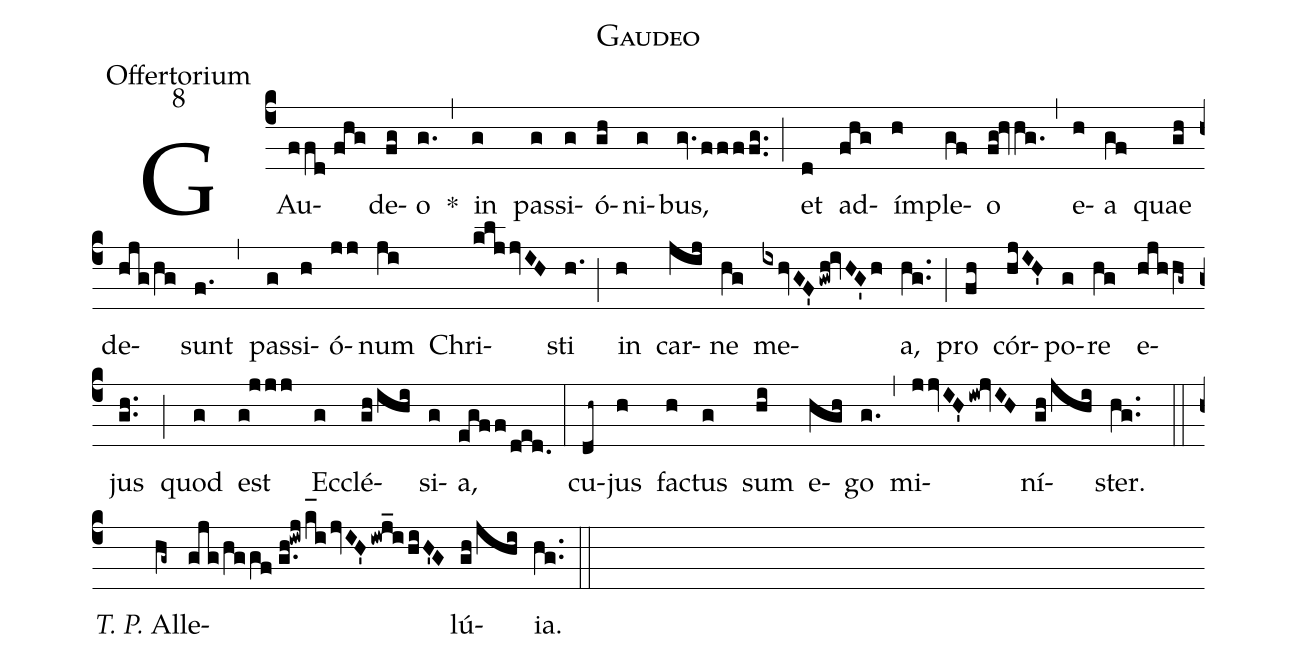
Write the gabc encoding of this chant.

name:Gaudeo;
office-part:Offertorium;
mode:8;
%%
(c4) GAu(ffd//fhg)de(fg)o(g.) *(,) in(g) pas(g)si(g)ó(gh)ni(g)bus,(gv.ffffg..) (;) et(d) ad(fhg)ím(h)ple(gf)o(fg!hvhg.) (,) e(h)a(gf) quae(gh) de(hjg/hg)sunt(f.) (,) pas(g)si(h)ó(jj)num(ji) Chri(kljjvIH)sti(h.) (;) in(h) car(jij)ne(hg) me(ixhvGF'gwh!ivHG'h)a,(hg..) (;) pro(fh) cór(hjIH')po(g)re(hg) e(hjhhg~)jus(gh..) (;) quod(g) est(g!jjj) Ec(g)clé(gh/ihi)si(g)a,(egff/ded.) (:) cu(dh~)jus(h) fa(h)ctus(g) sum(hi) e(hgh)go(g.) (,) mi(jjvIH'iw!jvIH)ní(gh/jhi)ster.(hg..) (::) <i>T. P.</i> Al(hg~)le(gjg/hggf//g.h!iwj/k_[hl:1]ijvIH'iwj_ihiH'G)lú(gh/jhi){ia}.(hg..) (::)
